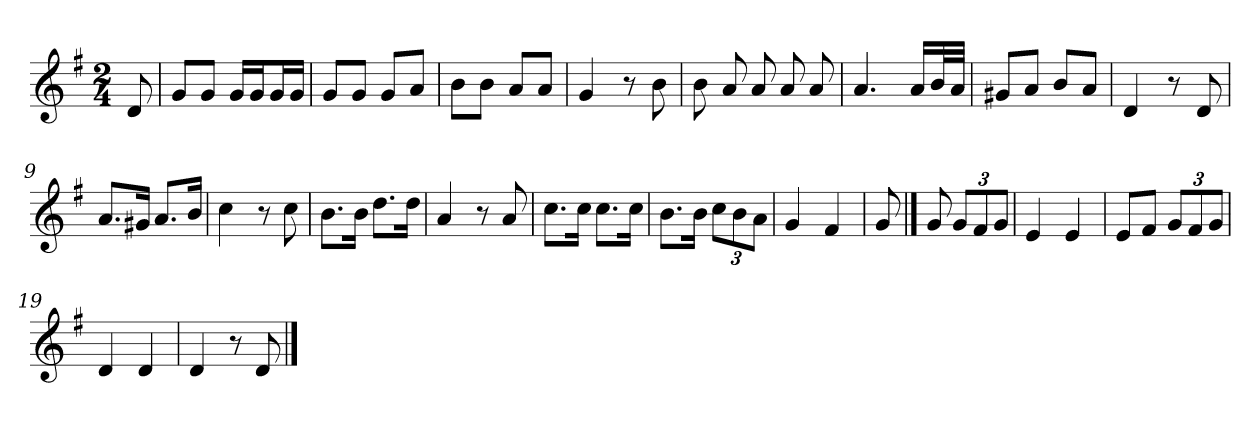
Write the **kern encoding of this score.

**kern
*part1
*staff1
*clefG2
*k[f#]
*G:
*M2/4
*MM120
=
8d
=1
8g/L
8g/J
16g/LL
16g/J
16g/L
16g/JJ
=2
8g/L
8g/J
8g/L
8a/J
=3
8b\L
8b\J
8a/L
8a/J
=4
4g
8r
8b
=5
8b
8a
8a
8a
8a
=6
4.a
16a/LL
32b/L
32a/JJJ
=7
8g#X/L
8a/J
8b/L
8a/J
=8
4d
8r
8d
=9
8.a/L
16g#X/Jk
8.a/L
16b/Jk
=10
4cc
8r
8cc
=11
8.b\L
16b\Jk
8.dd\L
16dd\Jk
=12
4a
8r
8a
=13
8.cc\L
16cc\Jk
8.cc\L
16cc\Jk
=14
8.b\L
16b\Jk
12cc\L
12b\
12a\J
=15
4g
4f#
=16
8g
==
8g
12g/L
12f#/
12g/J
=17
4e
4e
=18
8e/L
8f#/J
12g/L
12f#/
12g/J
=19
4d
4d
=20
4d
8r
8d
==
*-
